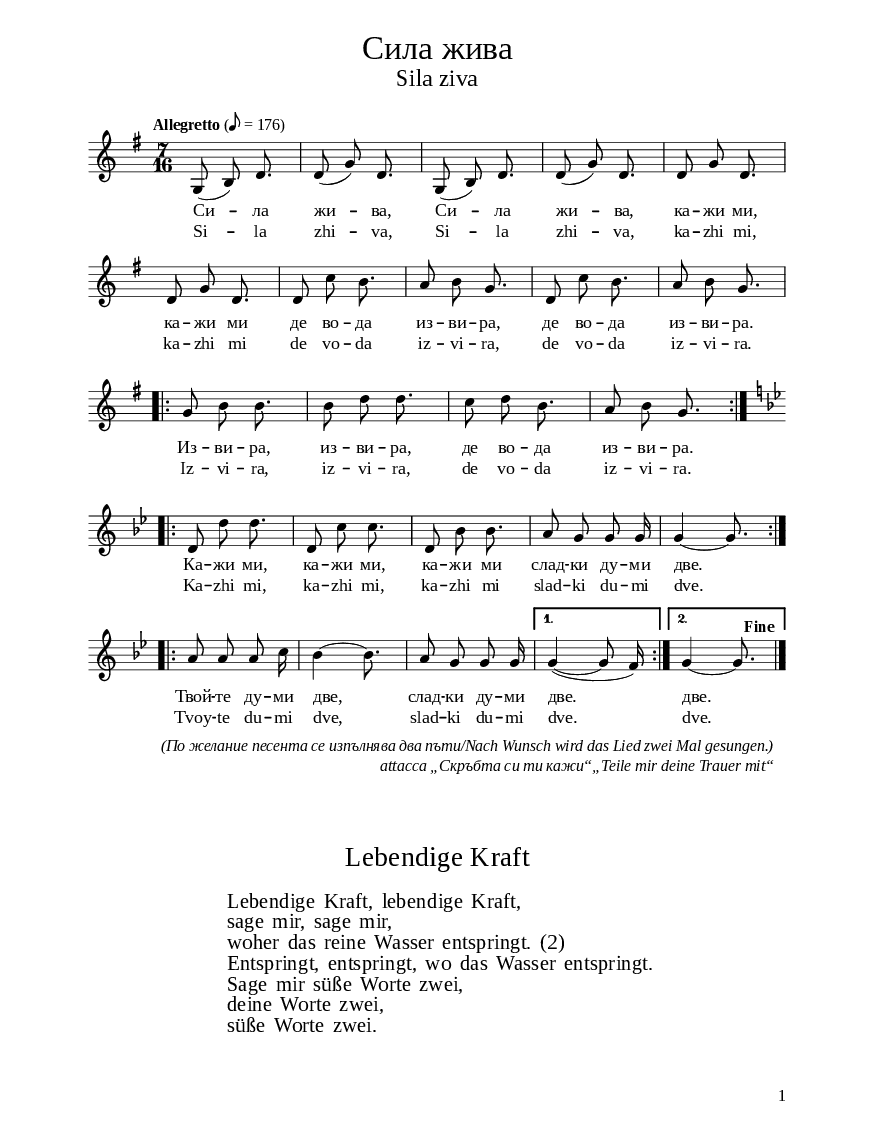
\version "2.24.0"

% include paper part and global functions
\include "include/globals.ily"

\bookpart {
  \label #'ref076_2
  \tocItem \markup "Сила жива – Sila ziva"
  \include "include/bookpart-paper.ily"
  \score {
    \include "include/score-layout.ily"

    \new Voice \absolute {
      \clef treble
      \key g \major
      \time 7/16
      \tempoFunc "Allegretto" 8 "176"
      \autoBeamOff


      g8 ( b ) d'8. | d'8 ( g' ) d'8. | g8 ( b ) d'8. | d'8 ( g' ) d'8. | d'8 g' d'8. \break | % 6

      d'8 g' d'8. | d'8 c'' b'8. | a'8 b' g'8. | d'8 c'' b'8. | a'8 b' g'8. \break |

      \repeat volta 2 { g'8 b' b'8. | b'8 d'' d''8. | c''8 d''8 b'8. | a'8 b' g'8. } \break

      \key g \minor \repeat volta 2 { d'8 d'' d''8. | d'8 c'' c''8. | d'8 bes' bes'8. | a'8 g' g' g'16 | g'4 ~ g'8. } \break |

      \repeat volta 2 { a'8 a' a' c''16 | bes'4 ~ bes'8. | a'8 g' g' g'16 |}
      \alternative { {  g'4 ( ~ g'8 f'16 )  | } { g'4~\tempo "   Fine" g'8. | \bar "|."} }


    }

    \addlyrics {
      Си -- ла жи
      -- ва, Си -- ла жи -- ва, ка -- жи ми, ка -- жи
      ми де во -- да из -- ви -- ра, де во -- да из
      -- ви -- ра. Из -- ви -- ра, из -- ви -- ра, де
      во -- да из -- ви -- ра. Ка -- жи ми, ка -- жи
      ми, ка -- жи ми слад -- ки ду -- ми две. Твой --
      те ду -- ми две, слад -- ки ду -- ми две.
      две.}

      \addlyrics {
        Si -- la zhi --
        va, Si -- la zhi -- va, ka -- zhi mi, ka -- zhi mi de vo -- da
        iz -- vi -- ra, de vo -- da iz -- vi -- ra. Iz -- vi -- ra, iz
        -- vi -- ra, de vo -- da iz -- vi -- ra. Ka -- zhi mi, ka --
        zhi mi, ka -- zhi mi slad -- ki du -- mi dve. Tvoy -- te du --
        mi dve, slad -- ki du -- mi dve. dve.}

        \header {
          title = \titleFunc "Сила жива" "Sila ziva"
        }

        \midi{}

      } % score

       \markup \italic \dc-one-nobold "(По желание песента се изпълнява два пъти/Nach Wunsch wird das Lied zwei Mal gesungen.)"
      \markup \italic \dc-one-nobold "attacca „Скръбта си ти кажи“„Teile mir deine Trauer mit“"
      
 \markup \empty-two
      

      % include foreign translation(s) of the song
      \version "2.24.0"

\markup \fill-line { \fontsize #deTitleFontSize "Lebendige Kraft" }
\markup \null
\markup \null
\markup \fontsize #deCoupletFontSize {
  \hspace #12
  \override #`(baseline-skip . ,deCoupletBaselineSkip)

  \column {

    \line { " " Lebendige Kraft, lebendige Kraft,}

    \line { " " sage mir, sage mir,}

    \line { " " woher das reine Wasser entspringt. (2)}

    \line { " " Entspringt, entspringt, wo das Wasser entspringt.}

    \line { " " Sage mir süße Worte zwei,}

    \line { " " deine Worte zwei,}

    \line { " " süße Worte zwei.}




  }


}


    } % bookpart
